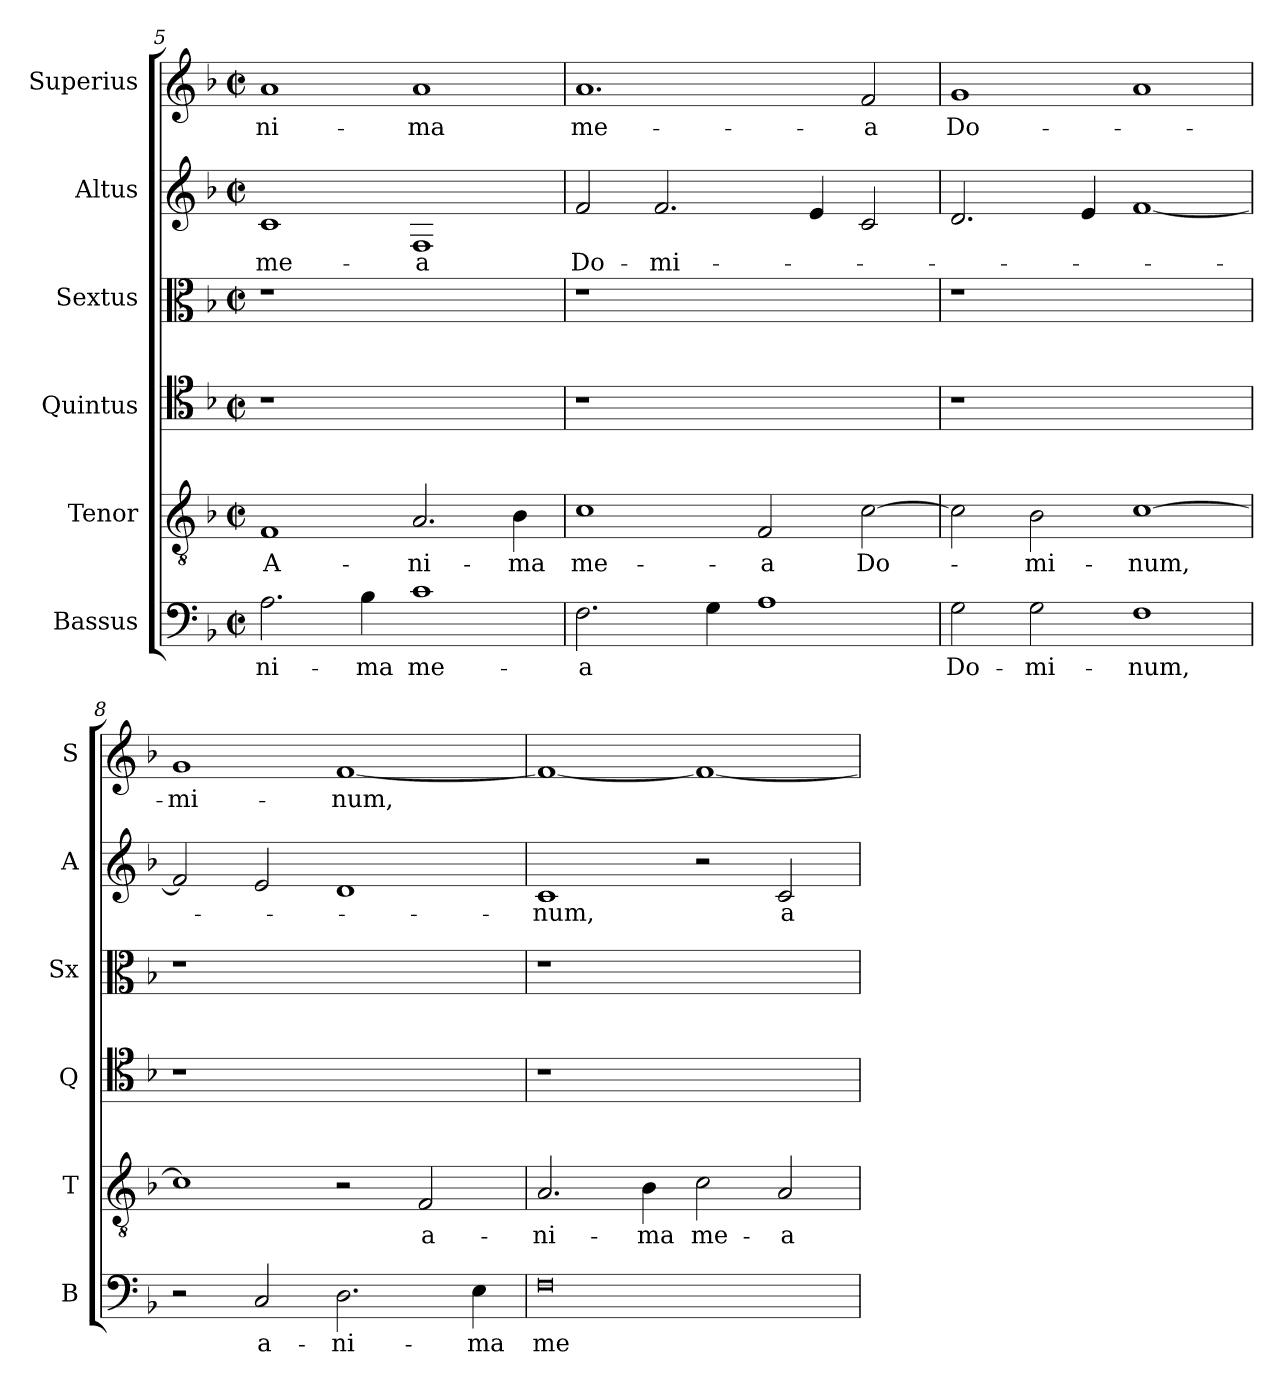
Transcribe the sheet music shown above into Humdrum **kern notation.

**kern	**text	**kern	**text	**kern	**kern	**kern	**text	**kern	**text
*part6	*part6	*part5	*part5	*part4	*part3	*part2	*part2	*part1	*part1
*staff6	*staff6	*staff5	*staff5	*staff4	*staff3	*staff2	*staff2	*staff1	*staff1
*I"Bassus	*	*I"Tenor	*	*I"Quintus	*I"Sextus	*I"Altus	*	*I"Superius	*
*I'B	*	*I'T	*	*I'Q	*I'Sx	*I'A	*	*I'S	*
*clefF4	*	*clefGv2	*	*clefC4	*clefC3	*clefG2	*	*clefG2	*
*k[b-]	*	*k[b-]	*	*k[b-]	*k[b-]	*k[b-]	*	*k[b-]	*
*F:	*	*F:	*	*F:	*F:	*F:	*	*F:	*
*M2/2	*	*M2/2	*	*M2/2	*M2/2	*M2/2	*	*M2/2	*
*met(c|)	*	*met(c|)	*	*met(c|)	*met(c|)	*met(c|)	*	*met(c|)	*
=5	=5	=5	=5	=5	=5	=5	=5	=5	=5
!	!LO:LY:b	!	!	!	!	!	!	!	!
!	!	!	!LO:LY:b	!	!	!	!	!	!
!	!	!	!	!	!	!	!LO:LY:b	!	!
!	!	!	!	!	!	!	!	!	!LO:LY:b
2.A\	-ni-	1F	A-	1r	1r	1c	me-	1a	-ni-
!	!LO:LY:b	!	!	!	!	!	!	!	!
4B-\	-ma	.	.	.	.	.	.	.	.
!	!LO:LY:b	!	!	!	!	!	!	!	!
!	!	!	!LO:LY:b	!	!	!	!	!	!
!	!	!	!	!	!	!	!LO:LY:b	!	!
!	!	!	!	!	!	!	!	!	!LO:LY:b
1c	me-	2.A/	-ni-	1ryy	1ryy	1F	-a	1a	-ma
!	!	!	!LO:LY:b	!	!	!	!	!	!
.	.	4B-\	-ma	.	.	.	.	.	.
!!LO:LB:g=z
=6	=6	=6	=6	=6	=6	=6	=6	=6	=6
!	!LO:LY:b	!	!	!	!	!	!	!	!
!	!	!	!LO:LY:b	!	!	!	!	!	!
!	!	!	!	!	!	!	!LO:LY:b	!	!
!	!	!	!	!	!	!	!	!	!LO:LY:b
2.F\	-a	1c	me-	1r	1r	2f/	Do-	1.a	me-
!	!	!	!	!	!	!	!LO:LY:b	!	!
.	.	.	.	.	.	2.f/	-mi-	.	.
4G\	.	.	.	.	.	.	.	.	.
!	!	!	!LO:LY:b	!	!	!	!	!	!
1A	.	2F/	-a	1ryy	1ryy	.	.	.	.
.	.	.	.	.	.	4e/	.	.	.
!	!	!	!LO:LY:b	!	!	!	!	!	!
!	!	!	!	!	!	!	!	!	!LO:LY:b
.	.	[2c\	Do-	.	.	2c/	.	2f/	-a
=7	=7	=7	=7	=7	=7	=7	=7	=7	=7
!	!LO:LY:b	!	!	!	!	!	!	!	!
!	!	!	!	!	!	!	!	!	!LO:LY:b
2G\	Do-	2c\]	.	1r	1r	2.d/	.	1g	Do-
!	!LO:LY:b	!	!	!	!	!	!	!	!
!	!	!	!LO:LY:b	!	!	!	!	!	!
2G\	-mi-	2B-\	-mi-	.	.	.	.	.	.
.	.	.	.	.	.	4e/	.	.	.
!	!LO:LY:b	!	!	!	!	!	!	!	!
!	!	!	!LO:LY:b	!	!	!	!	!	!
1F	-num,	[1c	-num,	1ryy	1ryy	[1f	.	1a	.
=8	=8	=8	=8	=8	=8	=8	=8	=8	=8
!	!	!	!	!	!	!	!	!	!LO:LY:b
2r	.	1c]	.	1r	1r	2f/]	.	1g	-mi-
!	!LO:LY:b	!	!	!	!	!	!	!	!
2C/	a-	.	.	.	.	2e/	.	.	.
!	!LO:LY:b	!	!	!	!	!	!	!	!
!	!	!	!	!	!	!	!	!	!LO:LY:b
2.D\	-ni-	2r	.	1ryy	1ryy	1d	.	[1f	-num,
!	!	!	!LO:LY:b	!	!	!	!	!	!
.	.	2F/	a-	.	.	.	.	.	.
!	!LO:LY:b	!	!	!	!	!	!	!	!
4E\	-ma	.	.	.	.	.	.	.	.
=9	=9	=9	=9	=9	=9	=9	=9	=9	=9
!	!LO:LY:b	!	!	!	!	!	!	!	!
!	!	!	!LO:LY:b	!	!	!	!	!	!
!	!	!	!	!	!	!	!LO:LY:b	!	!
0F	me-	2.A/	-ni-	1r	1r	1c	-num,	1f_	.
!	!	!	!LO:LY:b	!	!	!	!	!	!
.	.	4B-\	-ma	.	.	.	.	.	.
!	!	!	!LO:LY:b	!	!	!	!	!	!
.	.	2c\	me-	1ryy	1ryy	2r	.	1f_	.
!	!	!	!LO:LY:b	!	!	!	!	!	!
!	!	!	!	!	!	!	!LO:LY:b	!	!
.	.	2A/	-a	.	.	2c/	a-	.	.
=	=	=	=	=	=	=	=	=	=
*-	*-	*-	*-	*-	*-	*-	*-	*-	*-
